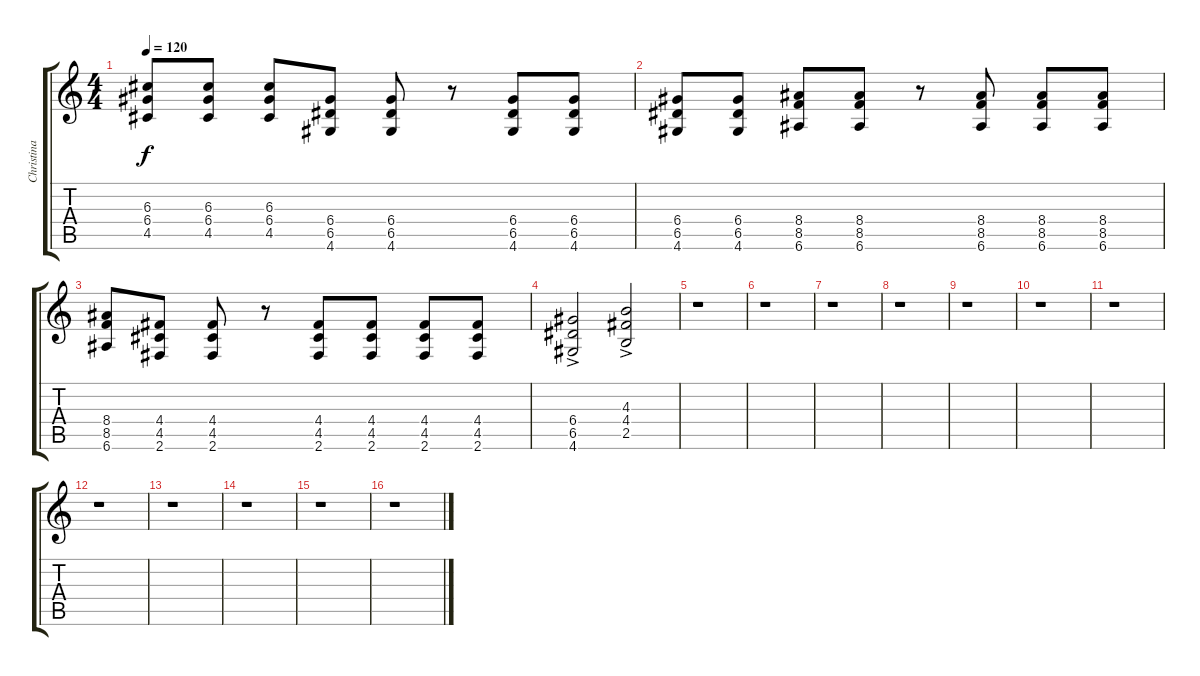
\track ("Christina" "Christina") {instrument distortionguitar}
\staff {score tabs}
\tuning (E4 B3 G3 D3 A2 E2) {hide}
\ts (4 4)
\tempo 120
\clef g2
\ks c
(6.3 6.4 4.5).8{dy f} (6.3 6.4 4.5).8 (6.3 6.4 4.5).8 (6.4 6.5 4.6).8 (6.4 6.5 4.6).8 r.8 (6.4 6.5 4.6).8 (6.4 6.5 4.6).8 |
(6.4 6.5 4.6).8 (6.4 6.5 4.6).8 (8.4 8.5 6.6).8 (8.4 8.5 6.6).8 r.8 (8.4 8.5 6.6).8 (8.4 8.5 6.6).8 (8.4 8.5 6.6).8 |
(8.4 8.5 6.6).8 (4.4 4.5 2.6).8 (4.4 4.5 2.6).8 r.8 (4.4 4.5 2.6).8 (4.4 4.5 2.6).8 (4.4 4.5 2.6).8 (4.4 4.5 2.6).8 |
(6.4 6.5{ac} 4.6).2 (4.3{ac} 4.4 2.5).2 |
r.1 |
r.1 |
r.1 |
r.1 |
r.1 |
r.1 |
r.1 |
r.1 |
r.1 |
r.1 |
r.1 |
r.1
